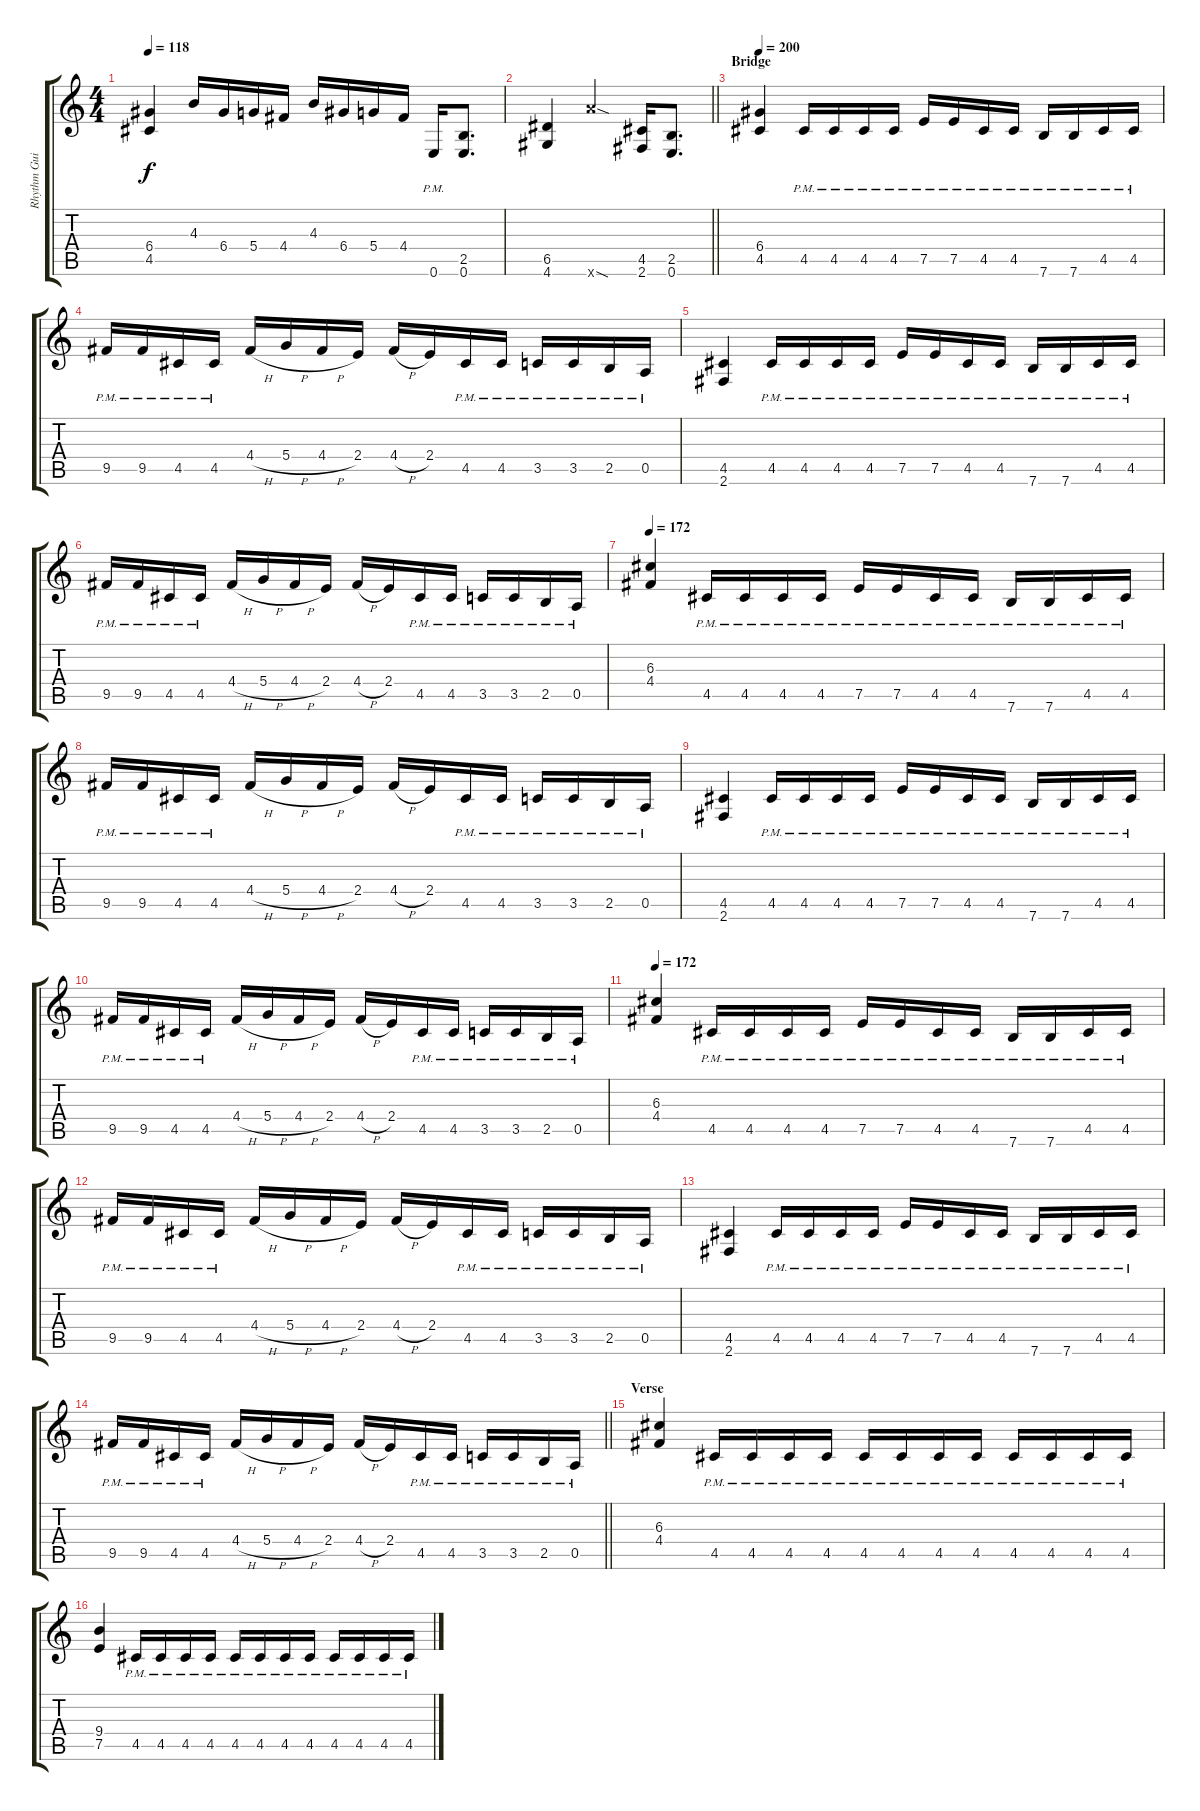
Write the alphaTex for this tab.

\track ("Rhythm Guitar" "Rhythm Gui") {instrument distortionguitar}
\staff {score tabs}
\tuning (E4 B3 G3 D3 A2 E2) {hide}
\ts (4 4)
\tempo 118
\clef g2
\ks c
(6.4 4.5).4{dy f} 4.3.16 6.4.16 5.4.16 4.4.16 4.3.16 6.4.16 5.4.16 4.4.16 0.6{pm}.16 (2.5 0.6).8{d} |
\barLineRight lightlight
(6.5 4.6).4 17.6{sod x}.2 (4.5 2.6).16 (2.5 0.6).8{d} |
\section ("" "Bridge")
\tempo 200
(6.4 4.5).4 4.5{pm}.16 4.5{pm}.16 4.5{pm}.16 4.5{pm}.16 7.5{pm}.16 7.5{pm}.16 4.5{pm}.16 4.5{pm}.16 7.6{pm}.16 7.6{pm}.16 4.5{pm}.16 4.5{pm}.16 |
9.5{pm}.16 9.5{pm}.16 4.5{pm}.16 4.5{pm}.16 4.4{h}.16 5.4{h}.16 4.4{h}.16 2.4.16 4.4{h}.16 2.4.16 4.5{pm}.16 4.5{pm}.16 3.5{pm}.16 3.5{pm}.16 2.5{pm}.16 0.5{pm}.16 |
(4.5 2.6).4 4.5{pm}.16 4.5{pm}.16 4.5{pm}.16 4.5{pm}.16 7.5{pm}.16 7.5{pm}.16 4.5{pm}.16 4.5{pm}.16 7.6{pm}.16 7.6{pm}.16 4.5{pm}.16 4.5{pm}.16 |
9.5{pm}.16 9.5{pm}.16 4.5{pm}.16 4.5{pm}.16 4.4{h}.16 5.4{h}.16 4.4{h}.16 2.4.16 4.4{h}.16 2.4.16 4.5{pm}.16 4.5{pm}.16 3.5{pm}.16 3.5{pm}.16 2.5{pm}.16 0.5{pm}.16 |
\tempo 172
(6.3 4.4).4 4.5{pm}.16 4.5{pm}.16 4.5{pm}.16 4.5{pm}.16 7.5{pm}.16 7.5{pm}.16 4.5{pm}.16 4.5{pm}.16 7.6{pm}.16 7.6{pm}.16 4.5{pm}.16 4.5{pm}.16 |
9.5{pm}.16 9.5{pm}.16 4.5{pm}.16 4.5{pm}.16 4.4{h}.16 5.4{h}.16 4.4{h}.16 2.4.16 4.4{h}.16 2.4.16 4.5{pm}.16 4.5{pm}.16 3.5{pm}.16 3.5{pm}.16 2.5{pm}.16 0.5{pm}.16 |
(4.5 2.6).4 4.5{pm}.16 4.5{pm}.16 4.5{pm}.16 4.5{pm}.16 7.5{pm}.16 7.5{pm}.16 4.5{pm}.16 4.5{pm}.16 7.6{pm}.16 7.6{pm}.16 4.5{pm}.16 4.5{pm}.16 |
9.5{pm}.16 9.5{pm}.16 4.5{pm}.16 4.5{pm}.16 4.4{h}.16 5.4{h}.16 4.4{h}.16 2.4.16 4.4{h}.16 2.4.16 4.5{pm}.16 4.5{pm}.16 3.5{pm}.16 3.5{pm}.16 2.5{pm}.16 0.5{pm}.16 |
\tempo 172
(6.3 4.4).4 4.5{pm}.16 4.5{pm}.16 4.5{pm}.16 4.5{pm}.16 7.5{pm}.16 7.5{pm}.16 4.5{pm}.16 4.5{pm}.16 7.6{pm}.16 7.6{pm}.16 4.5{pm}.16 4.5{pm}.16 |
9.5{pm}.16 9.5{pm}.16 4.5{pm}.16 4.5{pm}.16 4.4{h}.16 5.4{h}.16 4.4{h}.16 2.4.16 4.4{h}.16 2.4.16 4.5{pm}.16 4.5{pm}.16 3.5{pm}.16 3.5{pm}.16 2.5{pm}.16 0.5{pm}.16 |
(4.5 2.6).4 4.5{pm}.16 4.5{pm}.16 4.5{pm}.16 4.5{pm}.16 7.5{pm}.16 7.5{pm}.16 4.5{pm}.16 4.5{pm}.16 7.6{pm}.16 7.6{pm}.16 4.5{pm}.16 4.5{pm}.16 |
\barLineRight lightlight
9.5{pm}.16 9.5{pm}.16 4.5{pm}.16 4.5{pm}.16 4.4{h}.16 5.4{h}.16 4.4{h}.16 2.4.16 4.4{h}.16 2.4.16 4.5{pm}.16 4.5{pm}.16 3.5{pm}.16 3.5{pm}.16 2.5{pm}.16 0.5{pm}.16 |
\section ("" "Verse")
(6.3 4.4).4 4.5{pm}.16 4.5{pm}.16 4.5{pm}.16 4.5{pm}.16 4.5{pm}.16 4.5{pm}.16 4.5{pm}.16 4.5{pm}.16 4.5{pm}.16 4.5{pm}.16 4.5{pm}.16 4.5{pm}.16 |
(9.4 7.5).4 4.5{pm}.16 4.5{pm}.16 4.5{pm}.16 4.5{pm}.16 4.5{pm}.16 4.5{pm}.16 4.5{pm}.16 4.5{pm}.16 4.5{pm}.16 4.5{pm}.16 4.5{pm}.16 4.5{pm}.16
